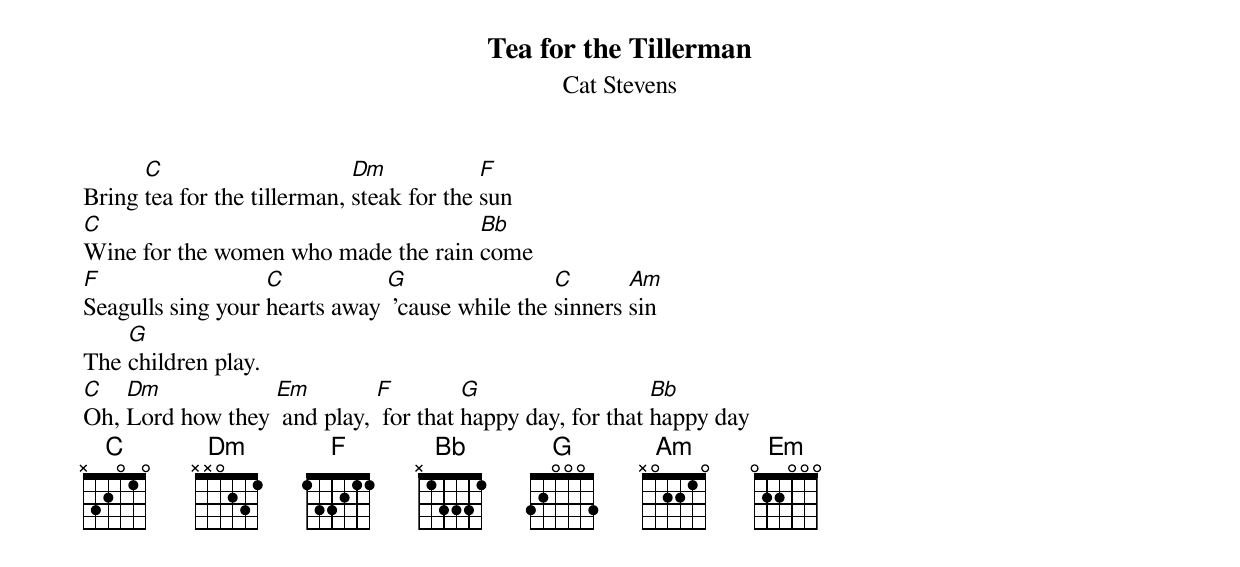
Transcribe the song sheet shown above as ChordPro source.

{title:Tea for the Tillerman}
{st:Cat Stevens}

Bring [C]tea for the tillerman, [Dm]steak for the [F]sun
[C]Wine for the women who made the rain [Bb]come
[F]Seagulls sing your [C]hearts away [G] 'cause while the [C]sinners [Am]sin
The [G]children play.
[C]Oh, [Dm]Lord how they [Em] and play, [F] for that [G]happy day, for that [Bb]happy day
